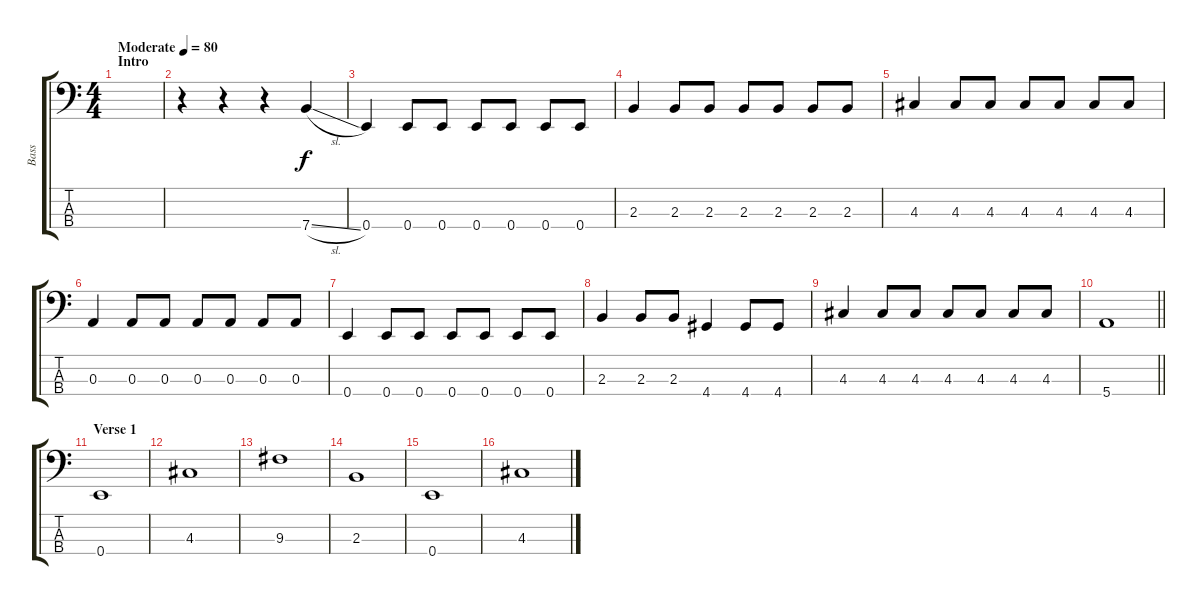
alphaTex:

\track ("Bass" "Bass") {instrument electricbassfinger}
\staff {score tabs}
\tuning (G2 D2 A1 E1) {hide}
\ts (4 4)
\section ("" "Intro")
\tempo (80 "Moderate")
\clef f4
\ks c
|
r.4 r.4 r.4 7.4{sl}.4 |
0.4.4 0.4.8 0.4.8 0.4.8 0.4.8 0.4.8 0.4.8 |
2.3.4 2.3.8 2.3.8 2.3.8 2.3.8 2.3.8 2.3.8 |
4.3.4 4.3.8 4.3.8 4.3.8 4.3.8 4.3.8 4.3.8 |
0.3.4 0.3.8 0.3.8 0.3.8 0.3.8 0.3.8 0.3.8 |
0.4.4 0.4.8 0.4.8 0.4.8 0.4.8 0.4.8 0.4.8 |
2.3.4 2.3.8 2.3.8 4.4.4 4.4.8 4.4.8 |
4.3.4 4.3.8 4.3.8 4.3.8 4.3.8 4.3.8 4.3.8 |
\barLineRight lightlight
5.4.1 |
\section ("" "Verse 1")
0.4.1 |
4.3.1{dy f} |
9.3.1 |
2.3.1 |
0.4.1 |
4.3.1
